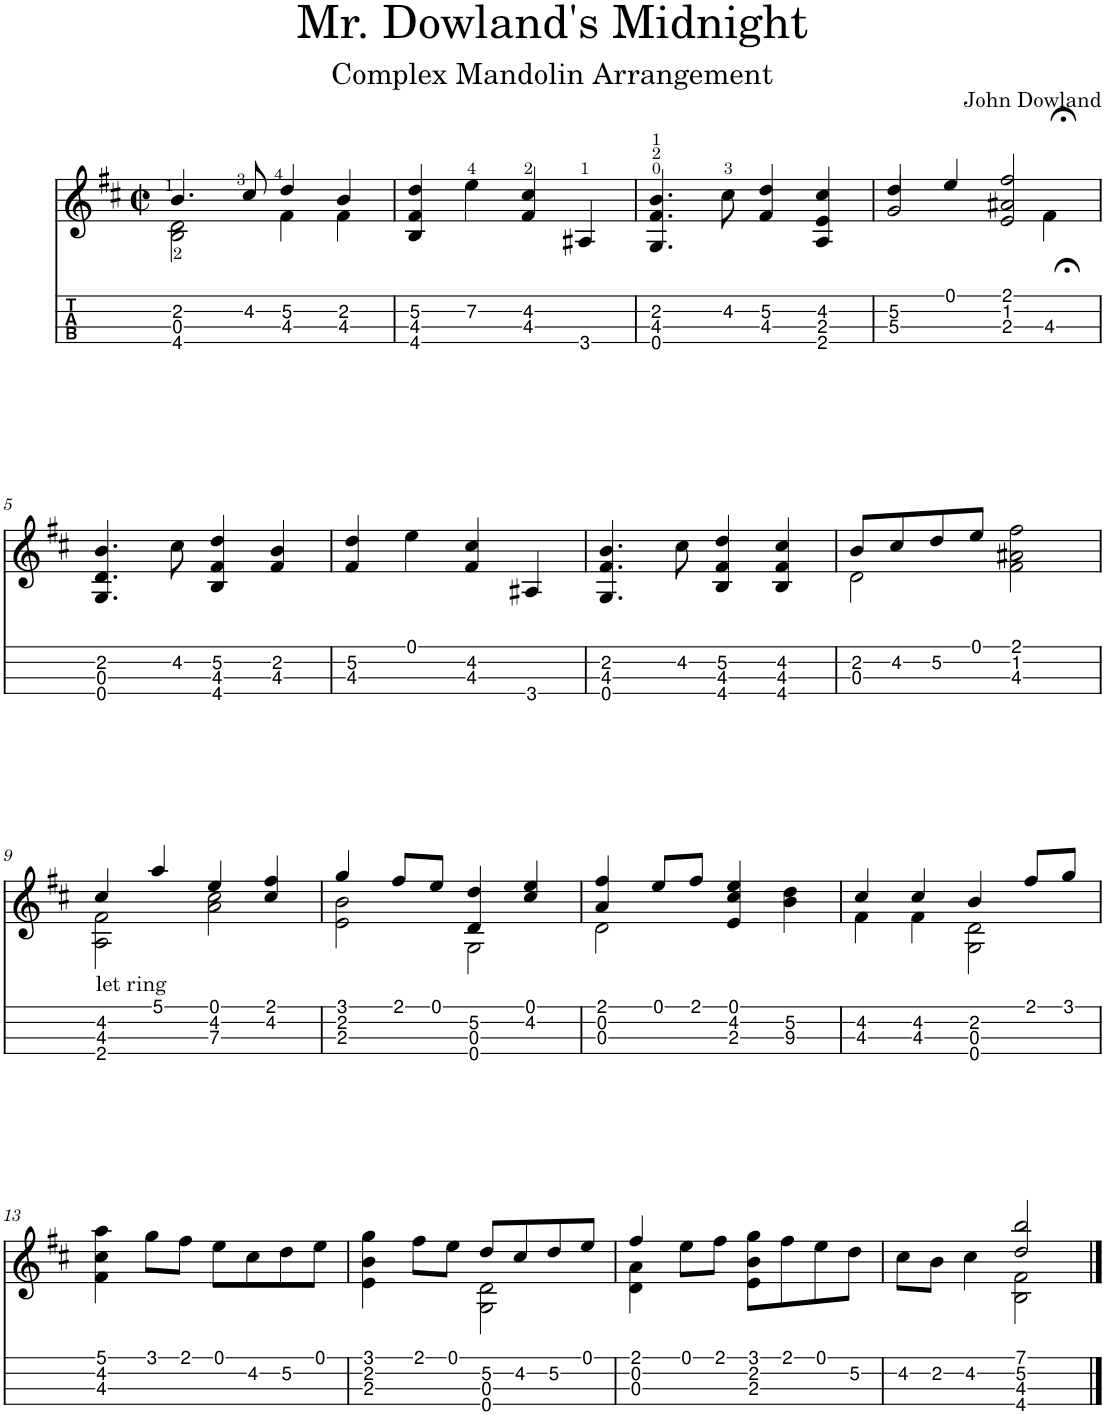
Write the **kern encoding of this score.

**kern	**kern
*part1	*part1
*staff2	*staff1
*I"Mandolin	*
*I'Mdn.	*
*stria4	*
*	*clefG2
*k[f#c#]	*k[f#c#]
*M2/2	*M2/2
*met(c|)	*met(c|)
=1	=1
*^	*^
4.b	2B 2d	4.b/	2B\ 2d\
8cc#	.	8cc#/	.
4dd	4f#	4dd/	4f#\
4b	4f#	4b/	4f#\
*v	*v	*	*
*	*v	*v
=2	=2
4B 4f# 4dd	4B/ 4f#/ 4dd/
4ee	4ee\
4f# 4cc#	4f#/ 4cc#/
4A#	4A#X/
=3	=3
4.G 4.f# 4.b	4.G/ 4.f#/ 4.b/
8cc#	8cc#\
4f# 4dd	4f#/ 4dd/
4A 4e 4cc#	4A/ 4e/ 4cc#/
=4	=4
*^	*^
*	*^	*	*^
4dd	2.ryy	2g	4dd/	2.ryy	2g/
4ee	.	.	4ee/	.	.
2e;< 2a#;< 2ff#;<	.	2ryy	2e/;< 2a#X/;< 2ff#/;<	.	2ryy
.	4f#	.	.	4f#\	.
*v	*v	*v	*	*	*
*	*v	*v	*v
!!LO:LB:g=z
=5	=5
4.G 4.d 4.b	4.G/ 4.d/ 4.b/
8cc#	8cc#\
4B 4f# 4dd	4B/ 4f#/ 4dd/
4f# 4b	4f#/ 4b/
=6	=6
4f# 4dd	4f#/ 4dd/
4ee	4ee\
4f# 4cc#	4f#/ 4cc#/
4A#X	4A#X/
=7	=7
4.G 4.f# 4.b	4.G/ 4.f#/ 4.b/
8cc#	8cc#\
4B 4f# 4dd	4B/ 4f#/ 4dd/
4B 4f# 4cc#	4B/ 4f#/ 4cc#/
=8	=8
*^	*^
8bL	2d	8b/L	2d\
8cc#	.	8cc#/	.
8dd	.	8dd/	.
8eeJ	.	8ee/J	.
2f# 2a#X 2ff#	2ryy	2f#\ 2a#X\ 2ff#\	2ryy
!!LO:LB:g=z	!!
=9	=9	=9	=9
!	!	!LO:TX:b:t=let ring	!
4cc#	2A 2f#	4cc#/	2A\ 2f#\
4aa	.	4aa/	.
4ee	2a 2cc#	4ee/	2a\ 2cc#\
4cc# 4ff#	.	4cc#/ 4ff#/	.
=10	=10	=10	=10
4gg	2e 2b	4gg/	2e\ 2b\
8ff#L	.	8ff#/L	.
8eeJ	.	8ee/J	.
4d 4dd	2G	4d/ 4dd/	2G\
4cc# 4ee	.	4cc#/ 4ee/	.
=11	=11	=11	=11
4a 4ff#	2d	4a/ 4ff#/	2d\
8eeL	.	8ee/L	.
8ff#J	.	8ff#/J	.
4e 4cc# 4ee	2ryy	4e/ 4cc#/ 4ee/	2ryy
4b 4dd	.	4b\ 4dd\	.
=12	=12	=12	=12
4cc#	4f#	4cc#/	4f#\
4cc#	4f#	4cc#/	4f#\
4b	2G 2d	4b/	2G\ 2d\
8ff#L	.	8ff#/L	.
8ggJ	.	8gg/J	.
*v	*v	*	*
*	*v	*v
!!LO:LB:g=z
=13	=13
4f# 4cc# 4aa	4f#\ 4cc#\ 4aa\
8ggL	8gg\L
8ff#J	8ff#\J
8eeL	8ee\L
8cc#	8cc#\
8dd	8dd\
8eeJ	8ee\J
=14	=14
*^	*^
4e 4b 4gg	2ryy	4e\ 4b\ 4gg\	2ryy
8ff#L	.	8ff#\L	.
8eeJ	.	8ee\J	.
8ddL	2G 2d	8dd/L	2G\ 2d\
8cc#	.	8cc#/	.
8dd	.	8dd/	.
8eeJ	.	8ee/J	.
=15	=15	=15	=15
4ff#	4d 4a	4ff#/	4d\ 4a\
8eeL	2.ryy	8ee\L	2.ryy
8ff#J	.	8ff#\J	.
8e\ 8b\ 8gg\L	.	8e\ 8b\ 8gg\L	.
8ff#	.	8ff#\	.
8ee	.	8ee\	.
8ddJ	.	8dd\J	.
=16	=16	=16	=16
8cc#L	2ryy	8cc#\L	2ryy
8bJ	.	8b\J	.
4cc#	.	4cc#\	.
2dd 2bb	2B 2f#	2dd/ 2bb/	2B\ 2f#\
*v	*v	*	*
*	*v	*v
==	==
*-	*-
